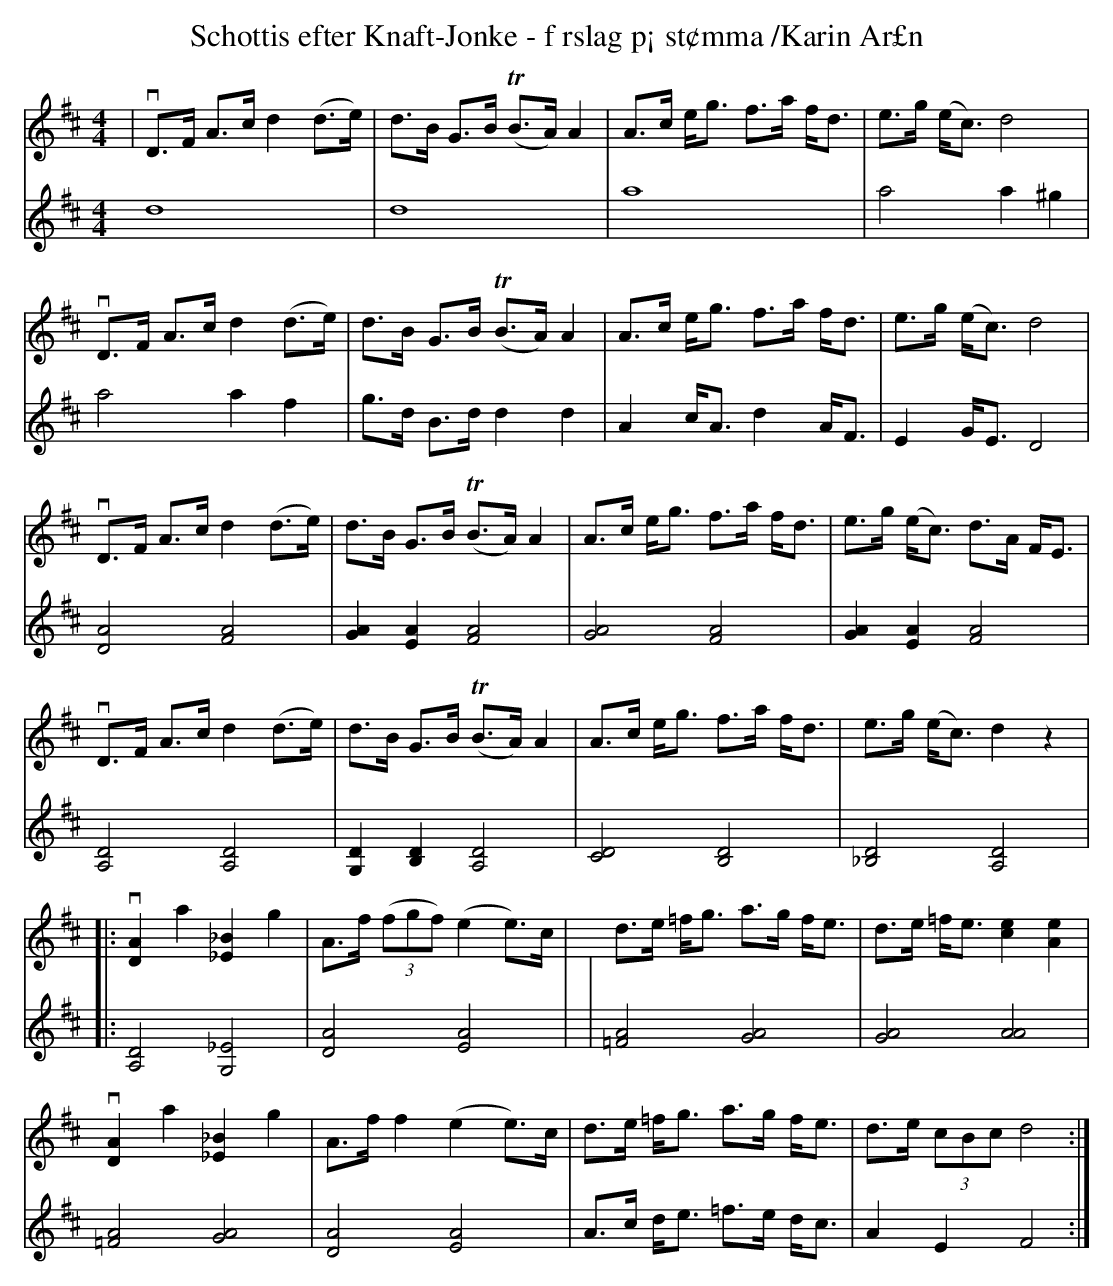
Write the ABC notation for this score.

X:1
T: Schottis efter Knaft-Jonke - f rslag p¡ st¢mma /Karin Ar£n
M: 4/4
L: 1/8
K: D
V: 1
| vD>F A>c d2 (d>e) | d>B G>B T(B>A) A2 | A>c e<g f>a f<d | e>g (e<c) d4 |
V: 2
d8 | d8 | a8 | a4 a2 ^g2 |
V: 1
vD>F A>c d2 (d>e) | d>B G>B T(B>A) A2 | A>c e<g f>a f<d | e>g (e<c) d4 |
V: 2
a4 a2 f2| g>d B>d d2 d2 | A2 c<A d2 A<F | E2 G<E D4 |
V:1
vD>F A>c d2 (d>e) | d>B G>B T(B>A) A2 | A>c e<g f>a f<d | e>g (e<c) d>A F<E |
V: 2
[DA]4 [FA]4 | [GA]2 [EA]2 [FA]4 | [GA]4 [FA]4 | [GA]2 [EA]2 [FA]4 |
V: 1
vD>F A>c d2 (d>e) | d>B G>B T(B>A) A2 | A>c e<g f>a f<d | e>g (e<c) d2 z2 |:
V: 2
[A,D]4 [A,D]4 | [G,D]2 [B,D]2 [A,D]4 | [CD]4 [B,D]4 | [_B,D]4 [A,D]4 |:
V: 1
v[DA]2 a2 [_E_B]2 g2 | A>f (3(fgf) (e2 e)>c | d>e =f<g a>g f<e | d>e =f<e [e2c2] [e2A2] |
V: 2
[A,D]4 [G,_E]4 | [DA]4 [EA]4 | | [=FA]4 [GA]4 | [GA]4 [AA]4 |
V: 1
v[DA]2 a2 [_E_B]2 g2 | A>f f2 (e2 e)>c | d>e =f<g a>g f<e | d>e (3cBc d4 :|
V: 2
[=FA]4 [GA]4 | [DA]4 [EA]4 | A>c d<e =f>e d<c | A2 E2 F4 :|
